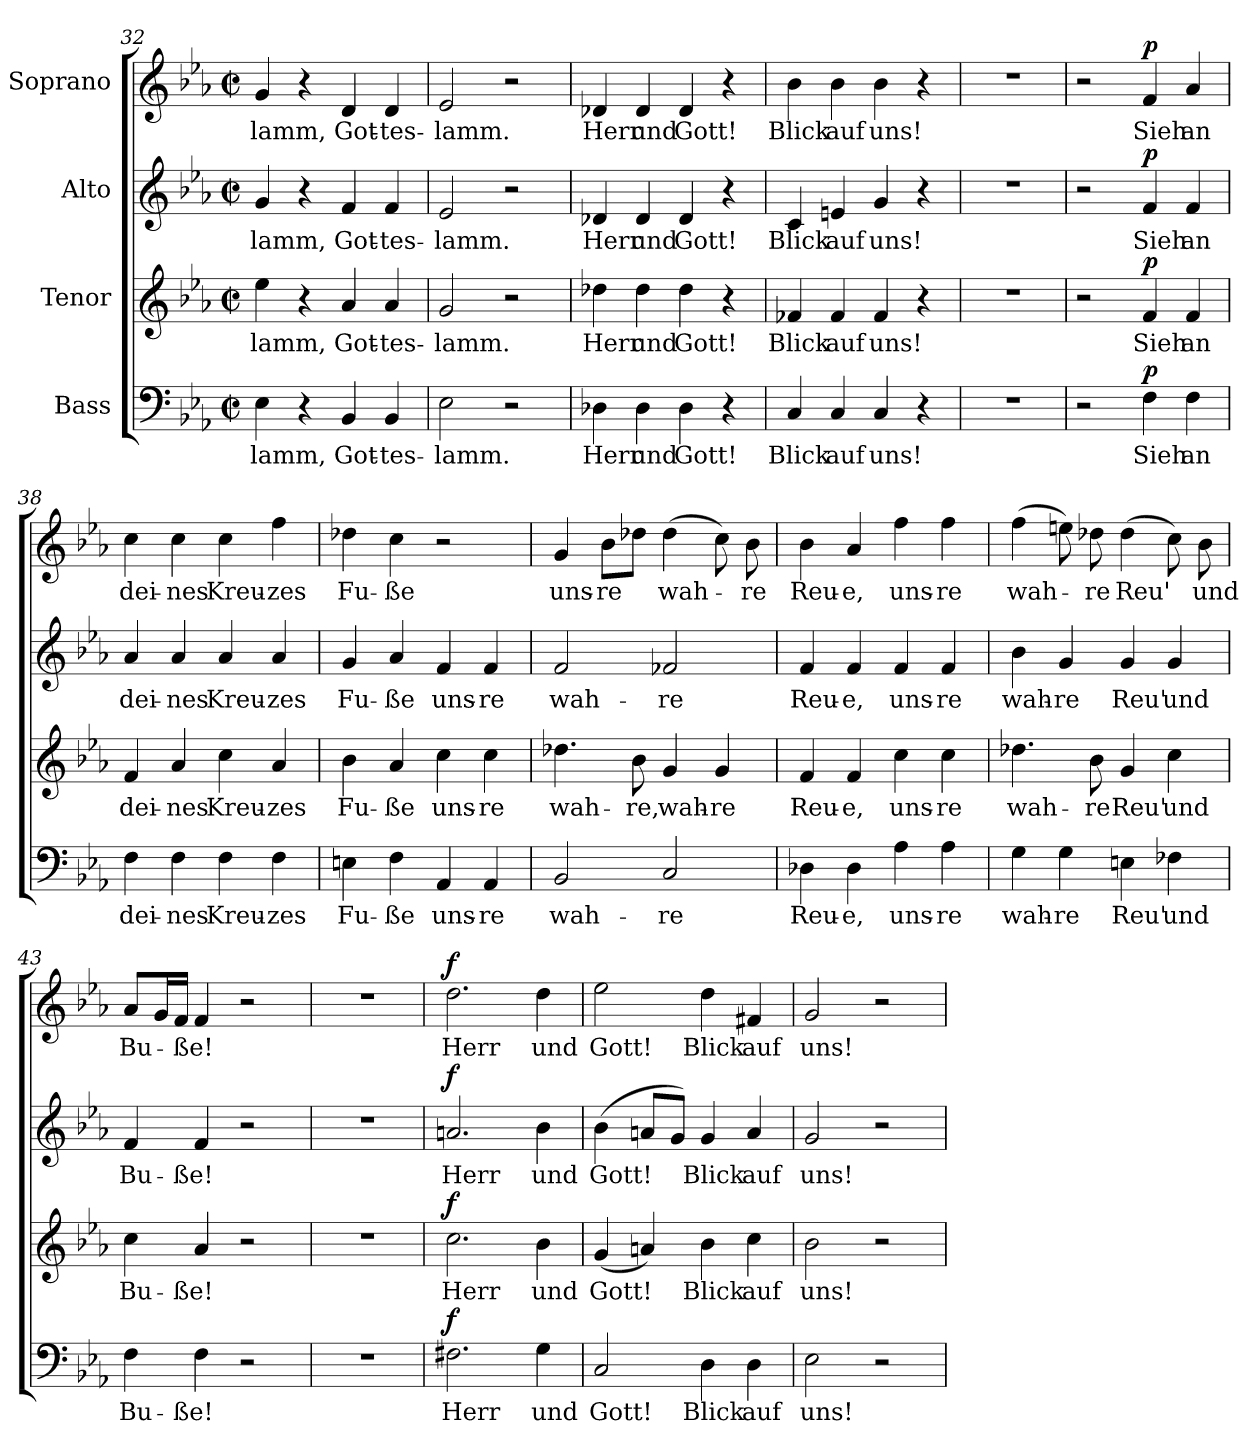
**kern	**text	**dynam	**kern	**text	**dynam	**kern	**text	**dynam	**kern	**text	**dynam
*part4	*part4	*part4	*part3	*part3	*part3	*part2	*part2	*part2	*part1	*part1	*part1
*staff4	*staff4	*staff4	*staff3	*staff3	*staff3	*staff2	*staff2	*staff2	*staff1	*staff1	*staff1
*I"Bass	*	*	*I"Tenor	*	*	*I"Alto	*	*	*I"Soprano	*	*
*clefF4	*	*	*clefG2	*	*	*clefG2	*	*	*clefG2	*	*
*k[b-e-a-]	*	*	*k[b-e-a-]	*	*	*k[b-e-a-]	*	*	*k[b-e-a-]	*	*
*E-:	*	*	*E-:	*	*	*E-:	*	*	*E-:	*	*
*M2/2	*	*	*M2/2	*	*	*M2/2	*	*	*M2/2	*	*
*met(c|)	*	*	*met(c|)	*	*	*met(c|)	*	*	*met(c|)	*	*
=32	=32	=32	=32	=32	=32	=32	=32	=32	=32	=32	=32
!	!LO:LY:b	!	!	!LO:LY:b	!	!	!LO:LY:b	!	!	!LO:LY:b	!
4E-\	-lamm,	.	4ee-\	-lamm,	.	4g/	-lamm,	.	4g/	-lamm,	.
4r	.	.	4r	.	.	4r	.	.	4r	.	.
!	!LO:LY:b	!	!	!LO:LY:b	!	!	!LO:LY:b	!	!	!LO:LY:b	!
4BB-/	Got-	.	4a-/	Got-	.	4f/	Got-	.	4d/	Got-	.
!	!LO:LY:b	!	!	!LO:LY:b	!	!	!LO:LY:b	!	!	!LO:LY:b	!
4BB-/	-tes-	.	4a-/	-tes-	.	4f/	-tes-	.	4d/	-tes-	.
!!LO:PB:g=z
=33	=33	=33	=33	=33	=33	=33	=33	=33	=33	=33	=33
!	!LO:LY:b	!	!	!LO:LY:b	!	!	!LO:LY:b	!	!	!LO:LY:b	!
2E-\	-lamm.	.	2g/	-lamm.	.	2e-/	-lamm.	.	2e-/	-lamm.	.
2r	.	.	2r	.	.	2r	.	.	2r	.	.
=34	=34	=34	=34	=34	=34	=34	=34	=34	=34	=34	=34
!	!LO:LY:b	!	!	!LO:LY:b	!	!	!LO:LY:b	!	!	!LO:LY:b	!
4D-X\	Herr	.	4dd-X\	Herr	.	4d-X/	Herr	.	4d-X/	Herr	.
!	!LO:LY:b	!	!	!LO:LY:b	!	!	!LO:LY:b	!	!	!LO:LY:b	!
4D-\	und	.	4dd-\	und	.	4d-/	und	.	4d-/	und	.
!	!LO:LY:b	!	!	!LO:LY:b	!	!	!LO:LY:b	!	!	!LO:LY:b	!
4D-\	Gott!	.	4dd-\	Gott!	.	4d-/	Gott!	.	4d-/	Gott!	.
4r	.	.	4r	.	.	4r	.	.	4r	.	.
=35	=35	=35	=35	=35	=35	=35	=35	=35	=35	=35	=35
!	!LO:LY:b	!	!	!LO:LY:b	!	!	!LO:LY:b	!	!	!LO:LY:b	!
4C/	Blick	.	4f-X/	Blick	.	4c/	Blick	.	4b-\	Blick	.
!	!LO:LY:b	!	!	!LO:LY:b	!	!	!LO:LY:b	!	!	!LO:LY:b	!
4C/	auf	.	4f-/	auf	.	4en/	auf	.	4b-\	auf	.
!	!LO:LY:b	!	!	!LO:LY:b	!	!	!LO:LY:b	!	!	!LO:LY:b	!
4C/	uns!	.	4f-/	uns!	.	4g/	uns!	.	4b-\	uns!	.
4r	.	.	4r	.	.	4r	.	.	4r	.	.
=36	=36	=36	=36	=36	=36	=36	=36	=36	=36	=36	=36
1r	.	.	1r	.	.	1r	.	.	1r	.	.
!!LO:LB:g=z
=37	=37	=37	=37	=37	=37	=37	=37	=37	=37	=37	=37
2r	.	.	2r	.	.	2r	.	.	2r	.	.
!	!LO:LY:b	!LO:DY:a	!	!LO:LY:b	!LO:DY:a	!	!LO:LY:b	!LO:DY:a	!	!LO:LY:b	!LO:DY:a
4F\	Sieh	p	4f/	Sieh	p	4f/	Sieh	p	4f/	Sieh	p
!	!LO:LY:b	!	!	!LO:LY:b	!	!	!LO:LY:b	!	!	!LO:LY:b	!
4F\	an	.	4f/	an	.	4f/	an	.	4a-/	an	.
=38	=38	=38	=38	=38	=38	=38	=38	=38	=38	=38	=38
!	!LO:LY:b	!	!	!LO:LY:b	!	!	!LO:LY:b	!	!	!LO:LY:b	!
4F\	dei-	.	4f/	dei-	.	4a-/	dei-	.	4cc\	dei-	.
!	!LO:LY:b	!	!	!LO:LY:b	!	!	!LO:LY:b	!	!	!LO:LY:b	!
4F\	-nes	.	4a-/	-nes	.	4a-/	-nes	.	4cc\	-nes	.
!	!LO:LY:b	!	!	!LO:LY:b	!	!	!LO:LY:b	!	!	!LO:LY:b	!
4F\	Kreu-	.	4cc\	Kreu-	.	4a-/	Kreu-	.	4cc\	Kreu-	.
!	!LO:LY:b	!	!	!LO:LY:b	!	!	!LO:LY:b	!	!	!LO:LY:b	!
4F\	-zes	.	4a-/	-zes	.	4a-/	-zes	.	4ff\	-zes	.
=39	=39	=39	=39	=39	=39	=39	=39	=39	=39	=39	=39
!	!LO:LY:b	!	!	!LO:LY:b	!	!	!LO:LY:b	!	!	!LO:LY:b	!
4En\	Fu-	.	4b-\	Fu-	.	4g/	Fu-	.	4dd-X\	Fu-	.
!	!LO:LY:b	!	!	!LO:LY:b	!	!	!LO:LY:b	!	!	!LO:LY:b	!
4F\	-ße	.	4a-/	-ße	.	4a-/	-ße	.	4cc\	-ße	.
!	!LO:LY:b	!	!	!LO:LY:b	!	!	!LO:LY:b	!	!	!	!
4AA-/	uns-	.	4cc\	uns-	.	4f/	uns-	.	2r	.	.
!	!LO:LY:b	!	!	!LO:LY:b	!	!	!LO:LY:b	!	!	!	!
4AA-/	-re	.	4cc\	-re	.	4f/	-re	.	.	.	.
=40	=40	=40	=40	=40	=40	=40	=40	=40	=40	=40	=40
!	!LO:LY:b	!	!	!LO:LY:b	!	!	!LO:LY:b	!	!	!LO:LY:b	!
2BB-/	wah-	.	4.dd-X\	wah-	.	2f/	wah-	.	4g/	uns-	.
!	!	!	!	!	!	!	!	!	!	!LO:LY:b	!
.	.	.	.	.	.	.	.	.	8b-\L	-re	.
!	!	!	!	!LO:LY:b	!	!	!	!	!	!	!
.	.	.	8b-\	-re,	.	.	.	.	8dd-X\J	.	.
!	!LO:LY:b	!	!	!LO:LY:b	!	!	!LO:LY:b	!	!	!LO:LY:b	!
2C/	-re	.	4g/	wah-	.	2f-X/	-re	.	(>4dd-\	wah-	.
!	!	!	!	!LO:LY:b	!	!	!	!	!	!	!
.	.	.	4g/	-re	.	.	.	.	8cc\)	.	.
!	!	!	!	!	!	!	!	!	!	!LO:LY:b	!
.	.	.	.	.	.	.	.	.	8b-\	-re	.
!!LO:PB:g=z
=41	=41	=41	=41	=41	=41	=41	=41	=41	=41	=41	=41
!	!LO:LY:b	!	!	!LO:LY:b	!	!	!LO:LY:b	!	!	!LO:LY:b	!
4D-X\	Reu-	.	4f/	Reu-	.	4f/	Reu-	.	4b-\	Reu-	.
!	!LO:LY:b	!	!	!LO:LY:b	!	!	!LO:LY:b	!	!	!LO:LY:b	!
4D-\	-e,	.	4f/	-e,	.	4f/	-e,	.	4a-/	-e,	.
!	!LO:LY:b	!	!	!LO:LY:b	!	!	!LO:LY:b	!	!	!LO:LY:b	!
4A-\	uns-	.	4cc\	uns-	.	4f/	uns-	.	4ff\	uns-	.
!	!LO:LY:b	!	!	!LO:LY:b	!	!	!LO:LY:b	!	!	!LO:LY:b	!
4A-\	-re	.	4cc\	-re	.	4f/	-re	.	4ff\	-re	.
=42	=42	=42	=42	=42	=42	=42	=42	=42	=42	=42	=42
!	!LO:LY:b	!	!	!LO:LY:b	!	!	!LO:LY:b	!	!	!LO:LY:b	!
4G\	wah-	.	4.dd-X\	wah-	.	4b-\	wah-	.	(>4ff\	wah-	.
!	!LO:LY:b	!	!	!	!	!	!LO:LY:b	!	!	!	!
4G\	-re	.	.	.	.	4g/	-re	.	8een\)	.	.
!	!	!	!	!LO:LY:b	!	!	!	!	!	!LO:LY:b	!
.	.	.	8b-\	-re	.	.	.	.	8dd-X\	-re	.
!	!LO:LY:b	!	!	!LO:LY:b	!	!	!LO:LY:b	!	!	!LO:LY:b	!
4En\	Reu'	.	4g/	Reu'	.	4g/	Reu'	.	(>4dd-\	Reu'	.
!	!LO:LY:b	!	!	!LO:LY:b	!	!	!LO:LY:b	!	!	!	!
4F-X\	und	.	4cc\	und	.	4g/	und	.	8cc\)	.	.
!	!	!	!	!	!	!	!	!	!	!LO:LY:b	!
.	.	.	.	.	.	.	.	.	8b-\	und	.
=43	=43	=43	=43	=43	=43	=43	=43	=43	=43	=43	=43
!	!LO:LY:b	!	!	!LO:LY:b	!	!	!LO:LY:b	!	!	!LO:LY:b	!
4F\	Bu-	.	4cc\	Bu-	.	4f/	Bu-	.	8a-/L	Bu-	.
.	.	.	.	.	.	.	.	.	16g/L	.	.
.	.	.	.	.	.	.	.	.	16f/JJ	.	.
!	!LO:LY:b	!	!	!LO:LY:b	!	!	!LO:LY:b	!	!	!LO:LY:b	!
4F\	-ße!	.	4a-/	-ße!	.	4f/	-ße!	.	4f/	-ße!	.
2r	.	.	2r	.	.	2r	.	.	2r	.	.
=44	=44	=44	=44	=44	=44	=44	=44	=44	=44	=44	=44
1r	.	.	1r	.	.	1r	.	.	1r	.	.
!!LO:LB:g=z
=45	=45	=45	=45	=45	=45	=45	=45	=45	=45	=45	=45
!	!LO:LY:b	!LO:DY:a	!	!LO:LY:b	!LO:DY:a	!	!LO:LY:b	!LO:DY:a	!	!LO:LY:b	!LO:DY:a
2.F#X\	Herr	f	2.cc\	Herr	f	2.an/	Herr	f	2.dd\	Herr	f
!	!LO:LY:b	!	!	!LO:LY:b	!	!	!LO:LY:b	!	!	!LO:LY:b	!
4G\	und	.	4b-\	und	.	4b-\	und	.	4dd\	und	.
=46	=46	=46	=46	=46	=46	=46	=46	=46	=46	=46	=46
!	!LO:LY:b	!	!	!LO:LY:b	!	!	!LO:LY:b	!	!	!LO:LY:b	!
2C/	Gott!	.	(<4g/	Gott!	.	(>4b-\	Gott!	.	2ee-\	Gott!	.
.	.	.	4an/)	.	.	8an/L	.	.	.	.	.
.	.	.	.	.	.	8g/J)	.	.	.	.	.
!	!LO:LY:b	!	!	!LO:LY:b	!	!	!LO:LY:b	!	!	!LO:LY:b	!
4D\	Blick	.	4b-\	Blick	.	4g/	Blick	.	4dd\	Blick	.
!	!LO:LY:b	!	!	!LO:LY:b	!	!	!LO:LY:b	!	!	!LO:LY:b	!
4D\	auf	.	4cc\	auf	.	4a/	auf	.	4f#X/	auf	.
=47	=47	=47	=47	=47	=47	=47	=47	=47	=47	=47	=47
!	!LO:LY:b	!	!	!LO:LY:b	!	!	!LO:LY:b	!	!	!LO:LY:b	!
2E-\	uns!	.	2b-\	uns!	.	2g/	uns!	.	2g/	uns!	.
2r	.	.	2r	.	.	2r	.	.	2r	.	.
=	=	=	=	=	=	=	=	=	=	=	=
*-	*-	*-	*-	*-	*-	*-	*-	*-	*-	*-	*-
